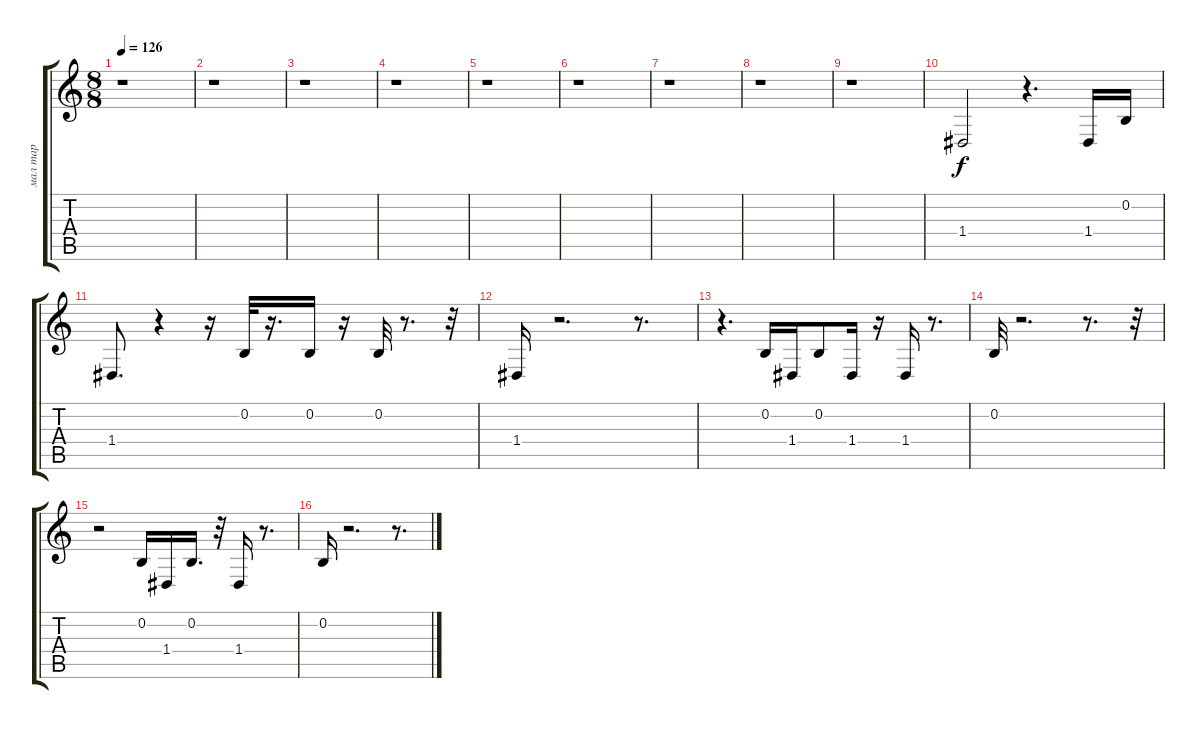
\track ("мал тар" "мал тар") {instrument acousticgrandpiano}
\staff {score tabs}
\tuning (E4 B3 G3 D3 A2 E2) {hide}
\ts (8 8)
\tempo 126
\clef g2
\ks c
r.1{dy f} |
r.1 |
r.1 |
r.1 |
r.1 |
r.1 |
r.1 |
r.1 |
r.1 |
1.4.2 r.4{d} 1.4.16 0.2.16 |
1.4.8{d} r.4 r.16 0.2.32 r.16{d} 0.2.16 r.16 0.2.32 r.8{d} r.32 |
1.4.16 r.2{d} r.8{d} |
r.4{d} 0.2.16 1.4.16 0.2.8 1.4.16 r.16 1.4.16 r.8{d} |
0.2.32 r.2{d} r.8{d} r.32 |
r.2 0.2.16 1.4.16 0.2.16{d} r.32 1.4.16 r.8{d} |
0.2.16 r.2{d} r.8{d}
